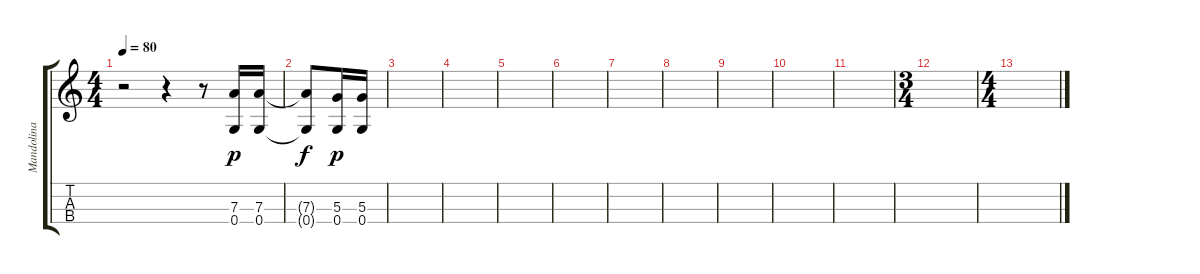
\track ("Mandolina" "Mandolina") {instrument koto}
\staff {score tabs}
\tuning (E5 A4 D4 G3) {hide}
\ts (4 4)
\tempo 80
\clef g2
\ks c
r.2{dy p} r.4 r.8 (7.3 0.4).16 (7.3 0.4).16 |
(7.3{t} 0.4{t}).8{dy f} (5.3 0.4).16{dy p} (5.3 0.4).16 |
|
|
|
|
|
|
|
|
|
\ts (3 4)
|
\ts (4 4)
